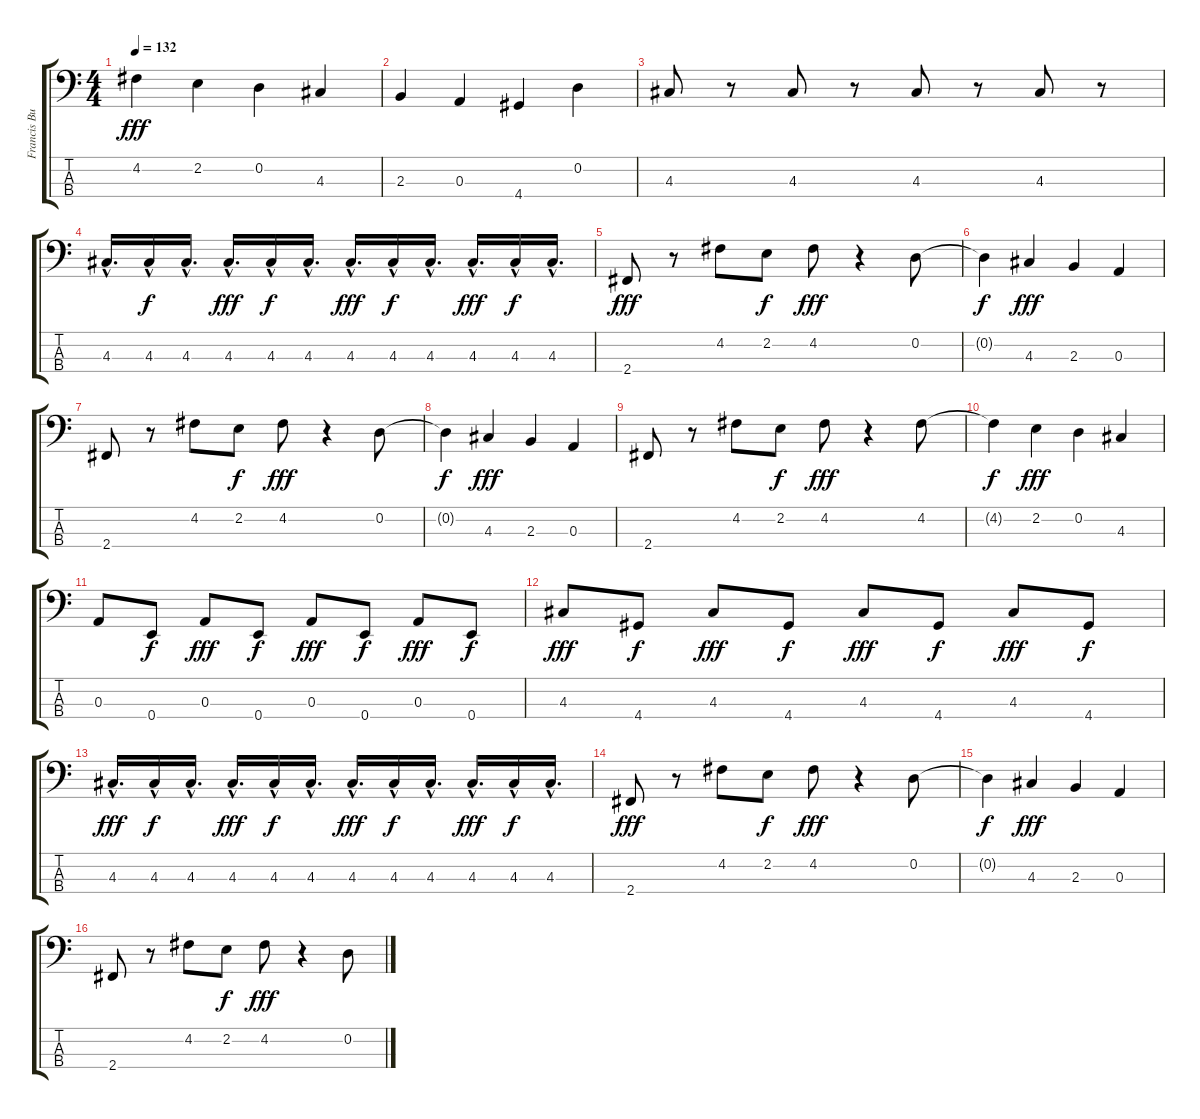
\track ("Francis Bucholz" "Francis Bu") {instrument electricbasspick}
\staff {score tabs}
\tuning (G2 D2 A1 E1) {hide}
\ts (4 4)
\tempo 132
\clef f4
\ks c
4.2.4{dy fff} 2.2.4 0.2.4 4.3.4 |
2.3.4 0.3.4 4.4.4 0.2.4 |
4.3.8 r.8 4.3.8 r.8 4.3.8 r.8 4.3.8 r.8 |
4.3{hac}.16{d} 4.3{hac}.16{dy f} 4.3{hac}.16{d} 4.3{hac}.16{d dy fff} 4.3{hac}.16{dy f} 4.3{hac}.16{d} 4.3{hac}.16{d dy fff} 4.3{hac}.16{dy f} 4.3{hac}.16{d} 4.3{hac}.16{d dy fff} 4.3{hac}.16{dy f} 4.3{hac}.16{d} |
2.4.8{dy fff} r.8 4.2.8 2.2.8{dy f} 4.2.8{dy fff} r.4 0.2.8 |
0.2{t}.4{dy f} 4.3.4{dy fff} 2.3.4 0.3.4 |
2.4.8 r.8 4.2.8 2.2.8{dy f} 4.2.8{dy fff} r.4 0.2.8 |
0.2{t}.4{dy f} 4.3.4{dy fff} 2.3.4 0.3.4 |
2.4.8 r.8 4.2.8 2.2.8{dy f} 4.2.8{dy fff} r.4 4.2.8 |
4.2{t}.4{dy f} 2.2.4{dy fff} 0.2.4 4.3.4 |
0.3.8 0.4.8{dy f} 0.3.8{dy fff} 0.4.8{dy f} 0.3.8{dy fff} 0.4.8{dy f} 0.3.8{dy fff} 0.4.8{dy f} |
4.3.8{dy fff} 4.4.8{dy f} 4.3.8{dy fff} 4.4.8{dy f} 4.3.8{dy fff} 4.4.8{dy f} 4.3.8{dy fff} 4.4.8{dy f} |
4.3{hac}.16{d dy fff} 4.3{hac}.16{dy f} 4.3{hac}.16{d} 4.3{hac}.16{d dy fff} 4.3{hac}.16{dy f} 4.3{hac}.16{d} 4.3{hac}.16{d dy fff} 4.3{hac}.16{dy f} 4.3{hac}.16{d} 4.3{hac}.16{d dy fff} 4.3{hac}.16{dy f} 4.3{hac}.16{d} |
2.4.8{dy fff} r.8 4.2.8 2.2.8{dy f} 4.2.8{dy fff} r.4 0.2.8 |
0.2{t}.4{dy f} 4.3.4{dy fff} 2.3.4 0.3.4 |
2.4.8 r.8 4.2.8 2.2.8{dy f} 4.2.8{dy fff} r.4 0.2.8
